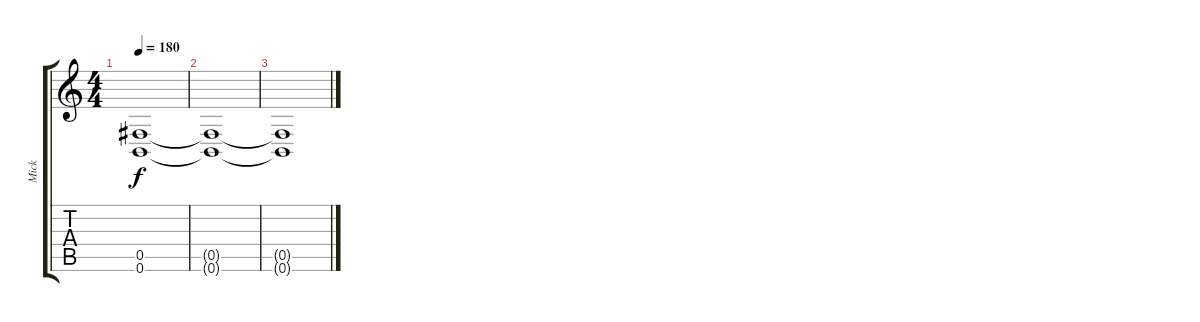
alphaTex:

\track ("Mick" "Mick") {instrument distortionguitar}
\staff {score tabs}
\tuning (Db4 Ab3 E3 B2 Gb2 B1) {hide}
\ts (4 4)
\tempo 180
\clef g2
\ks c
(0.5{t} 0.6{t}).1{dy f} |
(0.5{t} 0.6{t}).1 |
(0.5{t} 0.6{t}).1
